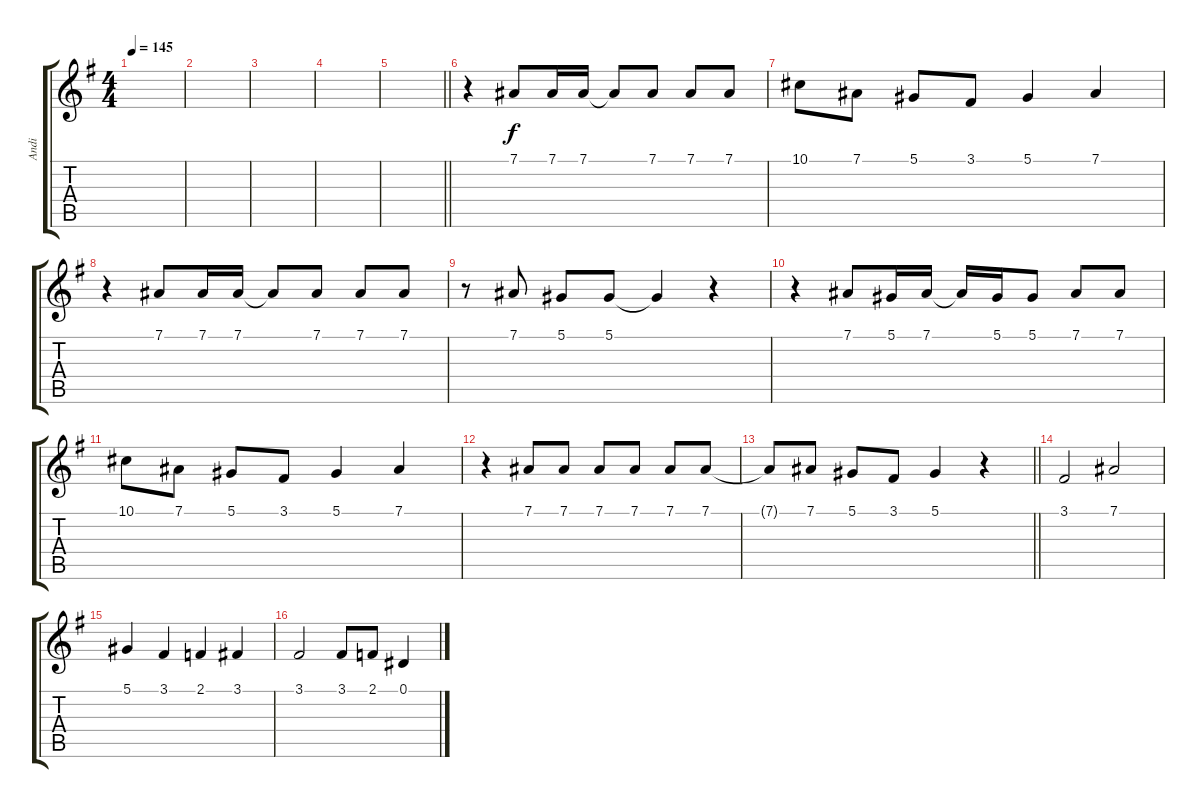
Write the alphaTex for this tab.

\track ("Andi" "Andi") {instrument lead1square}
\staff {score tabs}
\tuning (Eb4 Bb3 Gb3 Db3 Ab2 Eb2) {hide}
\ts (4 4)
\tempo 145
\clef g2
\ks eminor
|
|
|
|
\barLineRight lightlight
|
r.4 7.1.8 7.1.16 7.1.16 7.1{t}.8 7.1.8 7.1.8 7.1.8 |
10.1.8 7.1.8 5.1.8 3.1.8 5.1.4 7.1.4 |
r.4 7.1.8 7.1.16 7.1.16 7.1{t}.8 7.1.8 7.1.8 7.1.8 |
r.8 7.1.8 5.1.8 5.1.8 5.1{t}.4 r.4 |
r.4 7.1.8 5.1.16 7.1.16 7.1{t}.16 5.1.16 5.1.8 7.1.8 7.1.8 |
10.1.8 7.1.8 5.1.8 3.1.8 5.1.4 7.1.4 |
r.4 7.1.8 7.1.8 7.1.8 7.1.8 7.1.8 7.1.8 |
\barLineRight lightlight
7.1{t}.8 7.1.8 5.1.8 3.1.8 5.1.4 r.4 |
3.1.2 7.1.2 |
5.1.4 3.1.4 2.1.4 3.1.4 |
3.1.2 3.1.8 2.1.8 0.1.4
